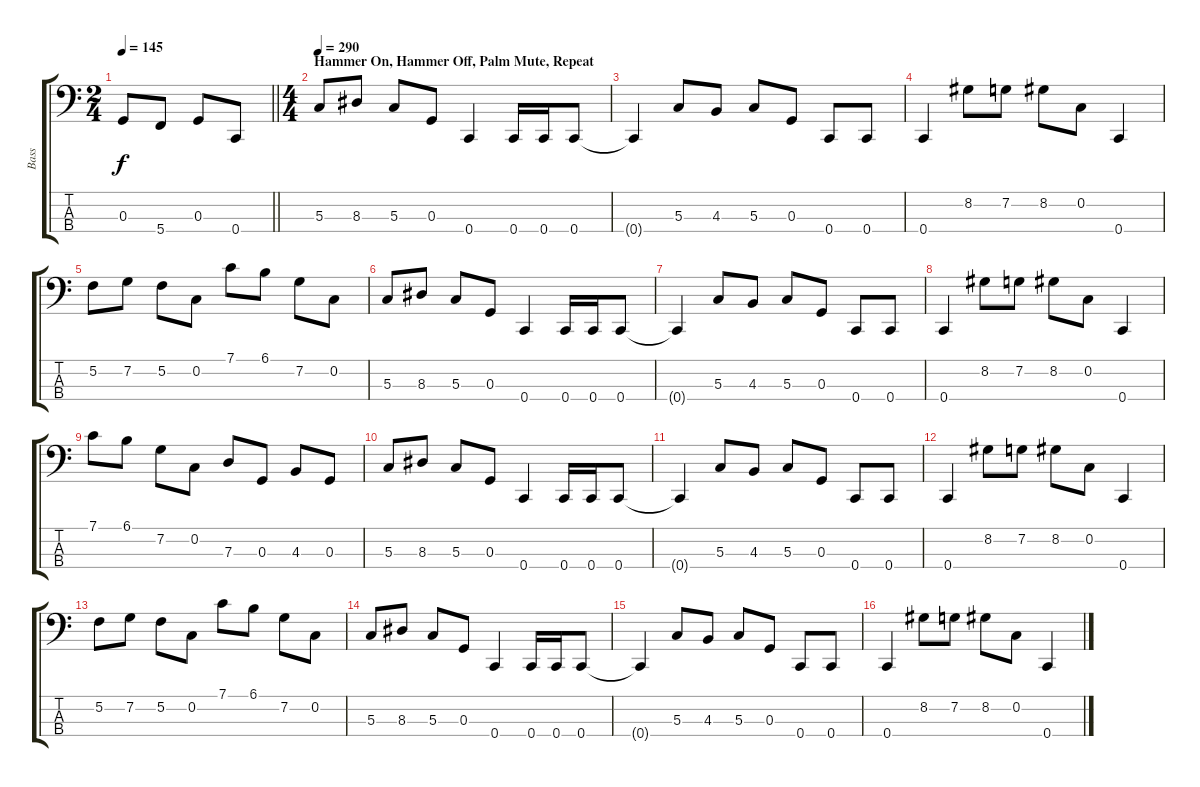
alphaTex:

\track ("Bass" "Bass") {instrument electricbasspick}
\staff {score tabs}
\tuning (F2 C2 G1 C1) {hide}
\ts (2 4)
\tempo 145
\clef f4
\barLineRight lightlight
\ks c
0.3.8{dy f} 5.4.8 0.3.8 0.4.8 |
\ts (4 4)
\section ("" "Hammer On, Hammer Off, Palm Mute, Repeat")
\tempo 290
5.3.8 8.3.8 5.3.8 0.3.8 0.4.4 0.4.16 0.4.16 0.4.8 |
0.4{t}.4 5.3.8 4.3.8 5.3.8 0.3.8 0.4.8 0.4.8 |
0.4.4 8.2.8 7.2.8 8.2.8 0.2.8 0.4.4 |
5.2.8 7.2.8 5.2.8 0.2.8 7.1.8 6.1.8 7.2.8 0.2.8 |
5.3.8 8.3.8 5.3.8 0.3.8 0.4.4 0.4.16 0.4.16 0.4.8 |
0.4{t}.4 5.3.8 4.3.8 5.3.8 0.3.8 0.4.8 0.4.8 |
0.4.4 8.2.8 7.2.8 8.2.8 0.2.8 0.4.4 |
7.1.8 6.1.8 7.2.8 0.2.8 7.3.8 0.3.8 4.3.8 0.3.8 |
5.3.8 8.3.8 5.3.8 0.3.8 0.4.4 0.4.16 0.4.16 0.4.8 |
0.4{t}.4 5.3.8 4.3.8 5.3.8 0.3.8 0.4.8 0.4.8 |
0.4.4 8.2.8 7.2.8 8.2.8 0.2.8 0.4.4 |
5.2.8 7.2.8 5.2.8 0.2.8 7.1.8 6.1.8 7.2.8 0.2.8 |
5.3.8 8.3.8 5.3.8 0.3.8 0.4.4 0.4.16 0.4.16 0.4.8 |
0.4{t}.4 5.3.8 4.3.8 5.3.8 0.3.8 0.4.8 0.4.8 |
0.4.4 8.2.8 7.2.8 8.2.8 0.2.8 0.4.4
